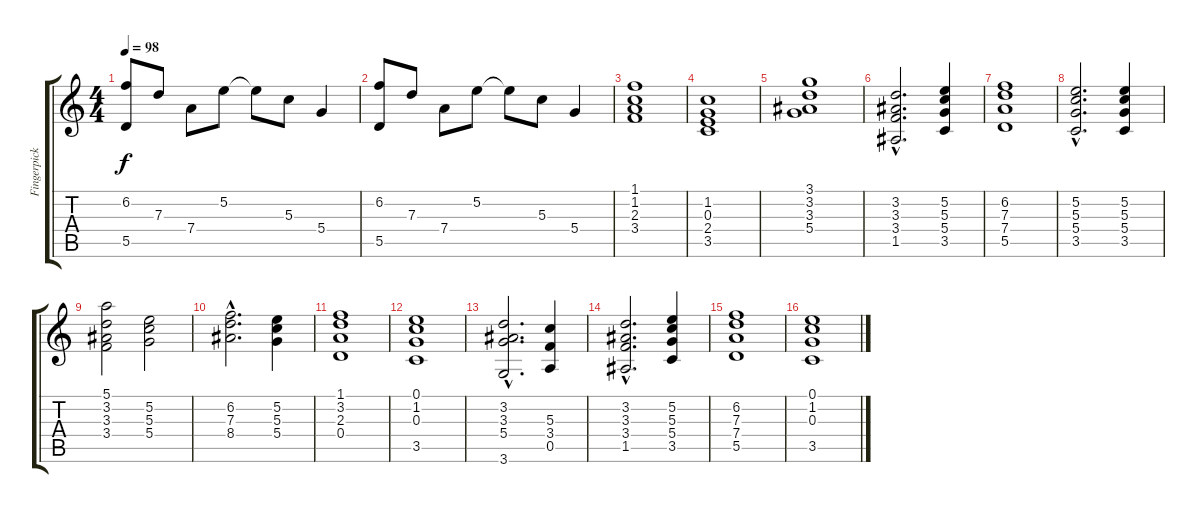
\track ("Fingerpicking guitar" "Fingerpick") {instrument acousticguitarsteel}
\staff {score tabs}
\tuning (E4 B3 G3 D3 A2 E2) {hide}
\ts (4 4)
\tempo 98
\clef g2
\ks c
(6.2 5.5).8{dy f} 7.3.8 7.4.8 5.2.8 5.2{t}.8 5.3.8 5.4.4 |
(6.2 5.5).8 7.3.8 7.4.8 5.2.8 5.2{t}.8 5.3.8 5.4.4 |
(1.1 1.2 2.3 3.4).1 |
(1.2 0.3 2.4 3.5).1 |
(3.1 3.2 3.3 5.4).1 |
(3.2{hac} 3.3{hac} 3.4{hac} 1.5{hac}).2{d} (5.2 5.3 5.4 3.5).4 |
(6.2 7.3 7.4 5.5).1 |
(5.2{hac} 5.3{hac} 5.4{hac} 3.5{hac}).2{d} (5.2 5.3 5.4 3.5).4 |
(5.1 3.2 3.3 3.4).2 (5.2 5.3 5.4).2 |
(6.2{hac} 7.3{hac} 8.4{hac}).2{d} (5.2 5.3 5.4).4 |
(1.1 3.2 2.3 0.4).1 |
(0.1 1.2 0.3 3.5).1 |
(3.2{hac} 3.3{hac} 5.4{hac} 3.6{hac}).2{d} (5.3 3.4 0.5).4 |
(3.2{hac} 3.3{hac} 3.4{hac} 1.5{hac}).2{d} (5.2 5.3 5.4 3.5).4 |
(6.2 7.3 7.4 5.5).1 |
(0.1 1.2 0.3 3.5).1
